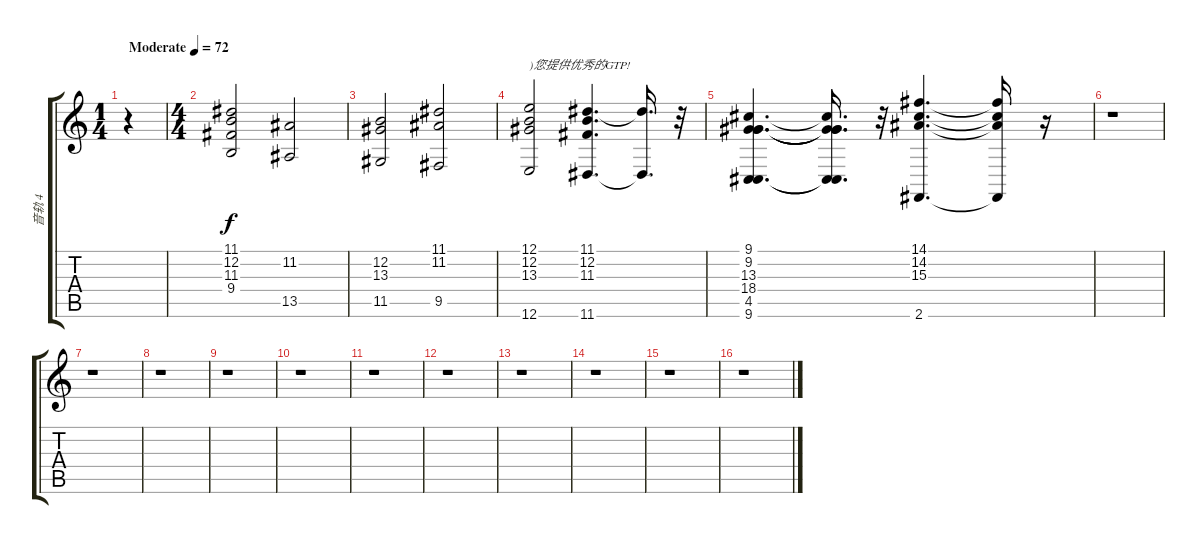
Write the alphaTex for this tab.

\track ("音轨 4" "音轨 4") {instrument drawbarorgan}
\staff {score tabs}
\tuning (E4 B3 G3 D3 A2 E2) {hide}
\ts (1 4)
\tempo (72 "Moderate")
\clef g2
\ks c
r.4{dy f instrument drawbarorgan} |
\ts (4 4)
(11.1 12.2 11.3 9.4).2 (11.2 13.5).2 |
(12.2 13.3 11.5).2 (11.1 11.2 9.5).2 |
(12.1 12.2 13.3 12.6).2{txt ")您提供优秀的GTP!"} (11.1 12.2 11.3 11.6).4{d} (11.1{t} 11.6{t}).16{d} r.32 |
(9.1 9.2 13.3 18.4 4.5 9.6).4{d} (9.1{t} 9.2{t} 13.3{t} 18.4{t} 4.5{t} 9.6{t}).16{d} r.32 (14.1 14.2 15.3 2.6).4{d} (14.1{t} 14.2{t} 15.3{t} 2.6{t}).16 r.16 |
r.1 |
r.1 |
r.1 |
r.1 |
r.1 |
r.1 |
r.1 |
r.1 |
r.1 |
r.1 |
r.1
